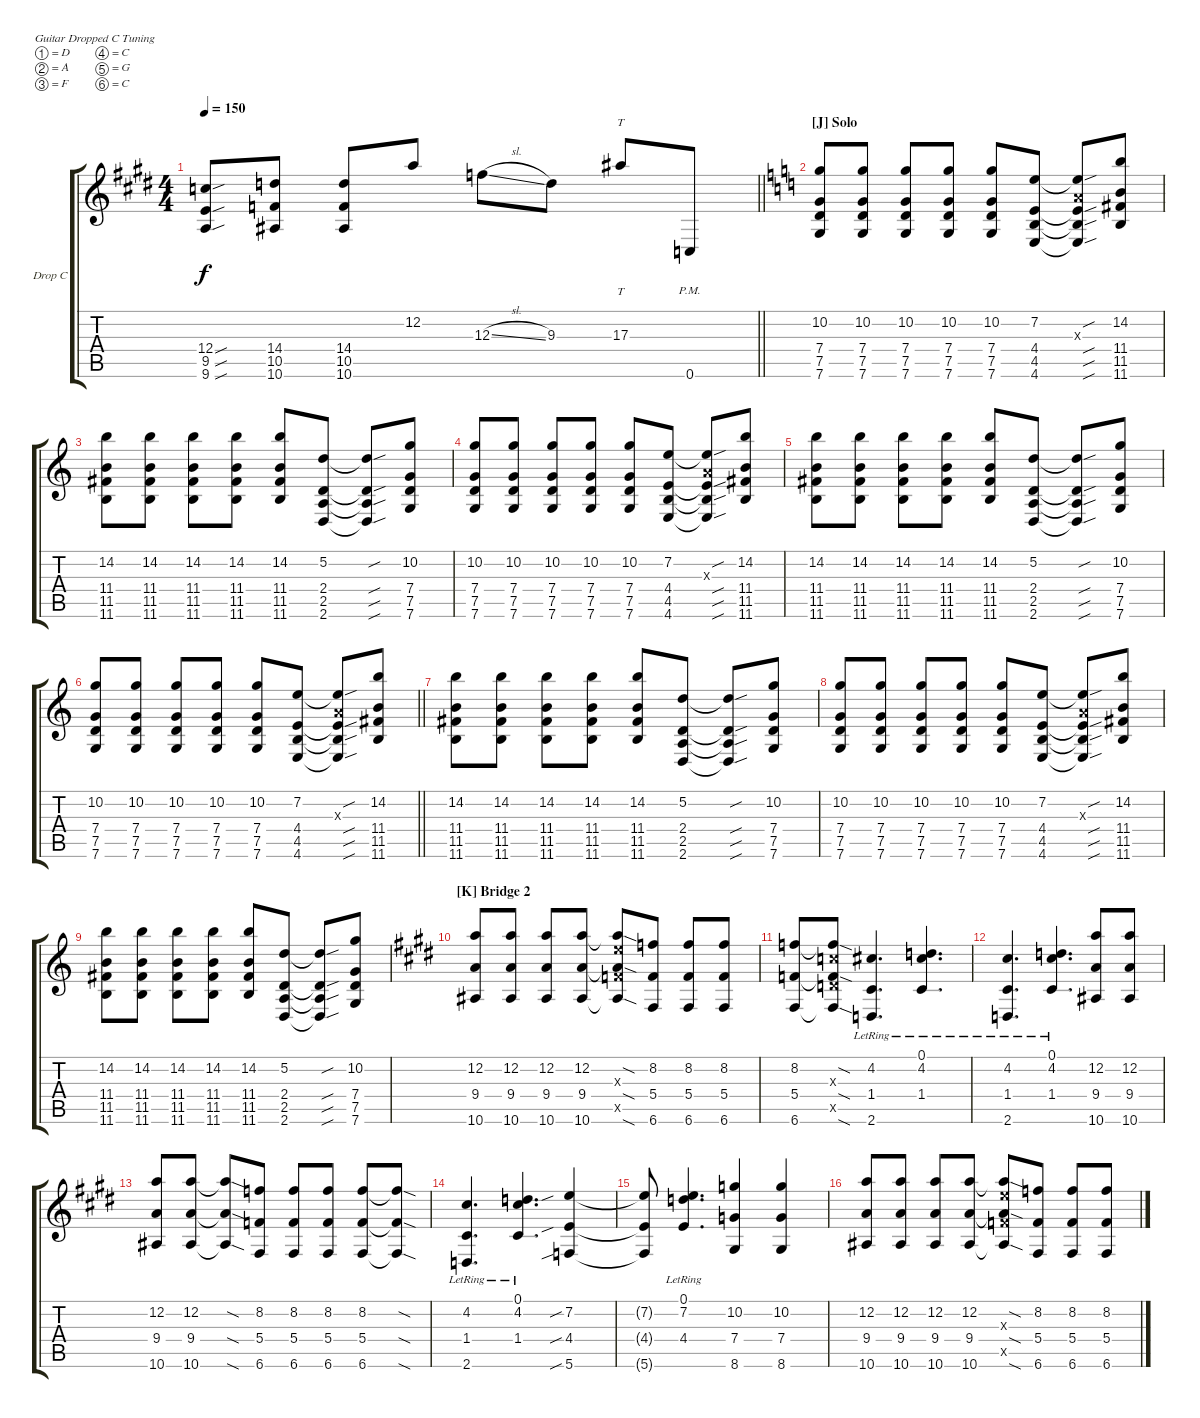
\bracketExtendMode groupsimilarinstruments
\firstSystemTrackNameOrientation horizontal
\otherSystemsTrackNameOrientation horizontal
\track ("Guitar R" "Drop C") {instrument distortionguitar}
\staff {score tabs}
\tuning (D4 A3 F3 C3 G2 C2)
\ts (4 4)
\tempo 150
\clef g2
\barLineRight lightlight
\ks e
(12.4{sou} 9.5{sou} 9.6{sou}).8{dy f} (14.4 10.5 10.6).8 (14.4 10.5 10.6).8 12.2.8 12.3{sl}.8 9.3.8 17.3.8{tt} 0.6{pm}.8 |
\section ("J" "Solo")
\ks c
(10.2 7.4 7.5 7.6).8 (10.2 7.4 7.5 7.6).8 (10.2 7.4 7.5 7.6).8 (10.2 7.4 7.5 7.6).8 (10.2 7.4 7.5 7.6).8 (7.2 4.4 4.5 4.6).8 (7.2{sou t} 4.3{x} 4.4{sou t} 4.5{sou t} 4.6{sou t}).8 (14.2 11.4 11.5 11.6).8 |
(14.2 11.4 11.5 11.6).8 (14.2 11.4 11.5 11.6).8 (14.2 11.4 11.5 11.6).8 (14.2 11.4 11.5 11.6).8 (14.2 11.4 11.5 11.6).8 (5.2 2.4 2.5 2.6).8 (5.2{sou t} 2.4{sou t} 2.5{sou t} 2.6{sou t}).8 (10.2 7.4 7.5 7.6).8 |
(10.2 7.4 7.5 7.6).8 (10.2 7.4 7.5 7.6).8 (10.2 7.4 7.5 7.6).8 (10.2 7.4 7.5 7.6).8 (10.2 7.4 7.5 7.6).8 (7.2 4.4 4.5 4.6).8 (7.2{sou t} 4.3{x} 4.4{sou t} 4.5{sou t} 4.6{sou t}).8 (14.2 11.4 11.5 11.6).8 |
(14.2 11.4 11.5 11.6).8 (14.2 11.4 11.5 11.6).8 (14.2 11.4 11.5 11.6).8 (14.2 11.4 11.5 11.6).8 (14.2 11.4 11.5 11.6).8 (5.2 2.4 2.5 2.6).8 (5.2{sou t} 2.4{sou t} 2.5{sou t} 2.6{sou t}).8 (10.2 7.4 7.5 7.6).8 |
\barLineRight lightlight
(10.2 7.4 7.5 7.6).8 (10.2 7.4 7.5 7.6).8 (10.2 7.4 7.5 7.6).8 (10.2 7.4 7.5 7.6).8 (10.2 7.4 7.5 7.6).8 (7.2 4.4 4.5 4.6).8 (7.2{sou t} 4.3{x} 4.4{sou t} 4.5{sou t} 4.6{sou t}).8 (14.2 11.4 11.5 11.6).8 |
(14.2 11.4 11.5 11.6).8 (14.2 11.4 11.5 11.6).8 (14.2 11.4 11.5 11.6).8 (14.2 11.4 11.5 11.6).8 (14.2 11.4 11.5 11.6).8 (5.2 2.4 2.5 2.6).8 (5.2{sou t} 2.4{sou t} 2.5{sou t} 2.6{sou t}).8 (10.2 7.4 7.5 7.6).8 |
(10.2 7.4 7.5 7.6).8 (10.2 7.4 7.5 7.6).8 (10.2 7.4 7.5 7.6).8 (10.2 7.4 7.5 7.6).8 (10.2 7.4 7.5 7.6).8 (7.2 4.4 4.5 4.6).8 (7.2{sou t} 4.3{x} 4.4{sou t} 4.5{sou t} 4.6{sou t}).8 (14.2 11.4 11.5 11.6).8 |
(14.2 11.4 11.5 11.6).8 (14.2 11.4 11.5 11.6).8 (14.2 11.4 11.5 11.6).8 (14.2 11.4 11.5 11.6).8 (14.2 11.4 11.5 11.6).8 (5.2 2.4 2.5 2.6).8 (5.2{sou t} 2.4{sou t} 2.5{sou t} 2.6{sou t}).8 (10.2 7.4 7.5 7.6).8 |
\section ("K" "Bridge 2")
\ks e
(12.2 9.4 10.6).8 (12.2 9.4 10.6).8 (12.2 9.4 10.6).8 (12.2 9.4 10.6).8 (12.2{sod t} 11.3{x} 9.4{sod t} 10.5{x} 10.6{sod t}).8 (8.2 5.4 6.6).8 (8.2 5.4 6.6).8 (8.2 5.4 6.6).8 |
(8.2 5.4 6.6).8 (8.2{sod t} 7.3{x} 5.4{sod t} 7.5{x} 6.6{sod t}).8 (4.2{lr} 1.4{lr} 2.6{lr}).4{d} (0.1{lr} 4.2{lr} 1.4{lr}).4{d} |
(4.2{lr} 1.4{lr} 2.6{lr}).4{d} (0.1{lr} 4.2{lr} 1.4{lr}).4{d} (12.2 9.4 10.6).8 (12.2 9.4 10.6).8 |
(12.2 9.4 10.6).8 (12.2 9.4 10.6).8 (12.2{sod t} 9.4{sod t} 10.6{sod t}).8 (8.2 5.4 6.6).8 (8.2 5.4 6.6).8 (8.2 5.4 6.6).8 (8.2 5.4 6.6).8 (8.2{sod t} 5.4{sod t} 6.6{sod t}).8 |
(4.2{lr} 1.4{lr} 2.6{lr}).4{d} (0.1{lr} 4.2{lr} 1.4{lr}).4{d} (7.2{sib} 4.4{sib} 5.6{sib}).4 |
(7.2{t} 4.4{t} 5.6{t}).8 (0.1{lr} 7.2{lr} 4.4{lr}).4{d} (10.2 7.4 8.6).4 (10.2 7.4 8.6).4 |
(12.2 9.4 10.6).8 (12.2 9.4 10.6).8 (12.2 9.4 10.6).8 (12.2 9.4 10.6).8 (12.2{sod t} 11.3{x} 9.4{sod t} 10.5{x} 10.6{sod t}).8 (8.2 5.4 6.6).8 (8.2 5.4 6.6).8 (8.2 5.4 6.6).8
